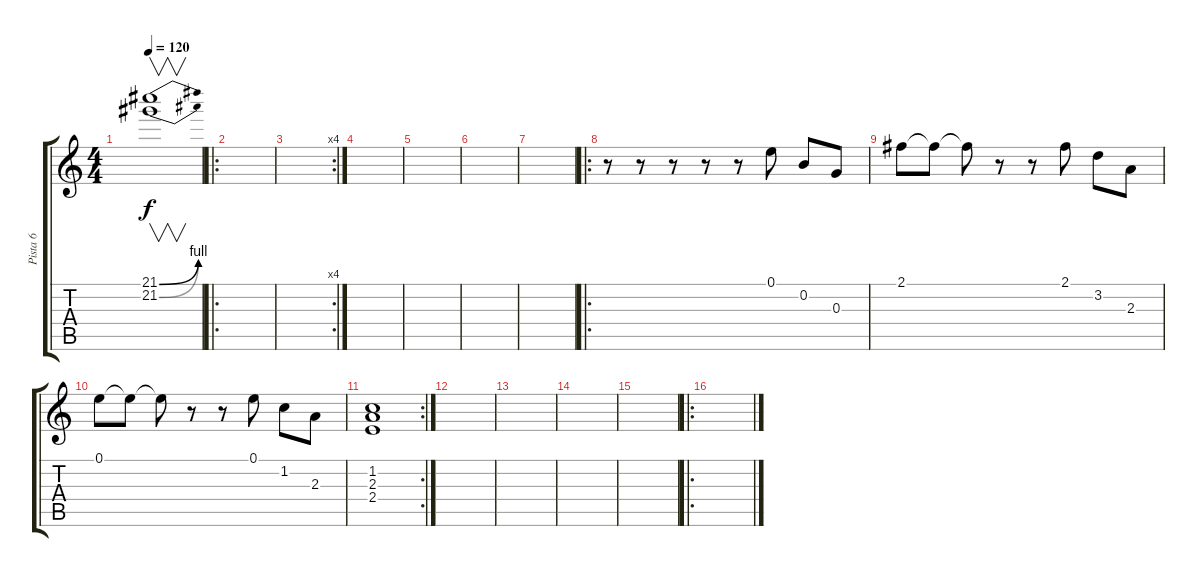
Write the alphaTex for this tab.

\track ("Pista 6" "Pista 6") {instrument overdrivenguitar}
\staff {score tabs}
\tuning (E4 B3 G3 D3 A2 E2) {hide}
\ts (4 4)
\tempo 120
\clef g2
\ks c
(21.1{be (bend 0 0 60 4)} 21.2{be (bend 0 0 60 4)}).1{v dy f} |
\ro
|
\rc 4
|
|
|
|
|
\ro
r.8 r.8 r.8 r.8 r.8 0.1.8 0.2.8 0.3.8 |
2.1.8 2.1{t}.8 2.1{t}.8 r.8 r.8 2.1.8 3.2.8 2.3.8 |
0.1.8 0.1{t}.8 0.1{t}.8 r.8 r.8 0.1.8 1.2.8 2.3.8 |
\rc 2
(1.2 2.3 2.4).1 |
|
|
|
|
\ro
